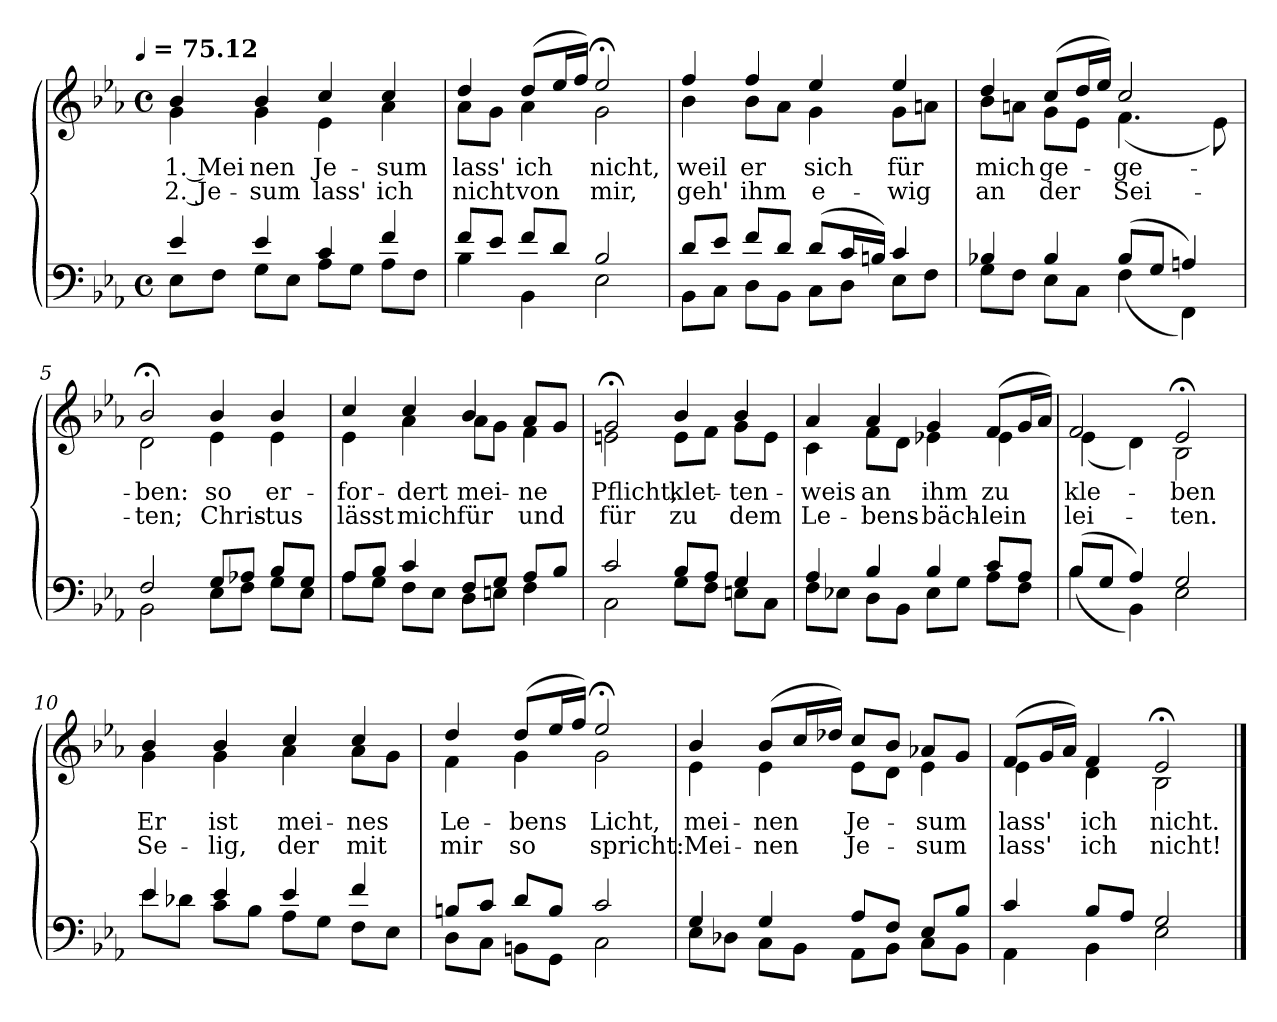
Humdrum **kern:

**kern	**kern	**text	**text	**dynam
*part1	*part1	*part1	*part1	*part1
*staff2	*staff1	*staff1	*staff1	*staff1/2
*clefF4	*clefG2	*	*	*
*k[b-e-a-]	*k[b-e-a-]	*	*	*
!!LO:TX:omd:t=[quarter] = 75.12
*M4/4	*M4/4	*	*	*
*met(c)	*met(c)	*	*	*
*MM75	*MM75	*	*	*
=1	=1	=1	=1	=1
*^	*^	*	*	*
4e-	8E-L	4b-	4g	1. Mei	2. Je-	.
.	8FJ	.	.	.	.	.
4e-	8GL	4b-	4g	nen	-sum	.
.	8E-J	.	.	.	.	.
4c	8A-L	4cc	4e-	Je-	lass'	.
.	8GJ	.	.	.	.	.
4f	8A-L	4cc	4a-	-sum	ich	.
.	8FJ	.	.	.	.	.
=2	=2	=2	=2	=2	=2	=2
*	*	*MM74	*	*	*	*
8fL	4B-	4dd	8a-L	lass'	nicht	.
8e-J	.	.	8gJ	.	.	.
8fL	4BB-	(8ddL	4a-	ich	von	♩ = 73
8dJ	.	16ee-L	.	.	.	.
.	.	16ffJJ)	.	.	.	.
2B-	2E-	2ee-;<	2g	nicht,	mir,	.
=3	=3	=3	=3	=3	=3	=3
*	*	*MM74	*	*	*	*
8dL	8BB-L	4ff	4b-	weil	geh'	.
8e-J	8CJ	.	.	.	.	.
8fL	8DL	4ff	8b-L	er	ihm	.
8dJ	8BB-J	.	8a-J	.	.	.
(8dL	8CL	4ee-	4g	sich	e-	.
16cL	8DJ	.	.	.	.	.
16BnJJ)	.	.	.	.	.	.
4c	8E-L	4ee-	8gL	für	-wig	.
.	8FJ	.	8anJ	.	.	.
=4	=4	=4	=4	=4	=4	=4
*	*	*MM73	*	*	*	*
4B-X	8GL	4dd	8b-L	mich	an	.
.	8FJ	.	8anJ	.	.	.
4B-	8E-L	(8ccL	8gL	ge-	der	.
.	8CJ	16ddL	8e-J	.	.	.
.	.	16ee-JJ)	.	.	.	.
(8B-L	(4F	2cc	(4.f	-ge-	Sei-	♩ = 70
8GJ	.	.	.	.	.	.
4An)	4FF)	.	.	.	.	.
.	.	.	8e-)	.	.	.
!!LO:LB:g=z	!!
=5	=5	=5	=5	=5	=5	=5
2F	2BB-	2b-;<	2d	-ben:	-ten;	.
8GL	8E-L	4b-	4e-	so	Chris-	♩ = 74
8A-XJ	8FJ	.	.	.	.	.
8B-L	8GL	4b-	4e-	er-	-tus	.
8GJ	8E-J	.	.	.	.	.
=6	=6	=6	=6	=6	=6	=6
8A-L	8A-L	4cc	4e-	-for-	lässt	.
8B-J	8GJ	.	.	.	.	.
4c	8FL	4cc	4a-	-dert	mich	.
.	8E-J	.	.	.	.	.
8FL	8DL	4b-	8a-L	mei-	für	♩ = 72
8GJ	8EnJ	.	8gJ	.	.	.
8A-L	4F	8a-L	4f	-ne	und	♩ = 70
8B-J	.	8gJ	.	.	.	.
=7	=7	=7	=7	=7	=7	=7
2c	2C	2g;<	2en	Pflicht,	für	.
8B-L	8GL	4b-	8eL	klet-	zu	♩ = 73
8A-J	8FJ	.	8fJ	.	.	.
4G	8EnL	4b-	8gL	-ten-	dem	.
.	8CJ	.	8eJ	.	.	.
=8	=8	=8	=8	=8	=8	=8
*	*	*MM72	*	*	*	*
4A-	8FL	4a-	4c	-weis	Le-	.
.	8E-XJ	.	.	.	.	.
4B-	8DL	4a-	8fL	an	-bens-	.
.	8BB-J	.	8dJ	.	.	.
4B-	8E-L	4g	4e-X	ihm	-bäch-	♩ = 69
.	8GJ	.	.	.	.	.
8cL	8A-L	(8fL	4e-	zu	-lein	.
8A-J	8FJ	16gL	.	.	.	.
.	.	16a-JJ)	.	.	.	.
=9	=9	=9	=9	=9	=9	=9
*	*	*MM67	*	*	*	*
(8B-L	(4B-	2f	(4e-	kle-	lei-	.
8GJ	.	.	.	.	.	.
4A-)	4BB-)	.	4d)	.	.	.
2G	2E-	2e-;<	2B-	-ben	-ten.	.
!!LO:LB:g=z	!!
=10	=10	=10	=10	=10	=10	=10
*	*	*MM70	*	*	*	*
4e-	8e-L	4b-	4g	Er	Se-	.
.	8d-XJ	.	.	.	.	.
4e-	8cL	4b-	4g	ist	-lig,	.
.	8B-J	.	.	.	.	.
4e-	8A-L	4cc	4a-	mei-	der	.
.	8GJ	.	.	.	.	.
4f	8FL	4cc	8a-L	-nes	mit	.
.	8E-J	.	8gJ	.	.	.
=11	=11	=11	=11	=11	=11	=11
*	*	*MM69	*	*	*	*
8BnL	8DL	4dd	4f	Le-	mir	.
8cJ	8CJ	.	.	.	.	.
8dL	8BBnL	(8ddL	4g	-bens	so	♩ = 68.2
8BJ	8GGJ	16ee-L	.	.	.	.
.	.	16ffJJ)	.	.	.	.
2c	2C	2ee-;<	2g	Licht,	spricht:	.
=12	=12	=12	=12	=12	=12	=12
*	*	*MM67	*	*	*	*
4G	8E-L	4b-	4e-	mei-	Mei-	.
.	8D-XJ	.	.	.	.	.
4G	8CL	(8b-L	4e-	-nen	-nen	.
.	8BB-J	16ccL	.	.	.	.
.	.	16dd-XJJ)	.	.	.	.
8A-L	8AA-L	8ccL	8e-L	Je-	Je-	♩ = 67
8FJ	8BB-J	8b-J	8dJ	.	.	.
8E-L	8CL	8a-XL	4e-	-sum	-sum	.
8B-J	8BB-J	8gJ	.	.	.	.
=13	=13	=13	=13	=13	=13	=13
*	*	*MM63	*	*	*	*
4c	4AA-	(8fL	4e-	lass'	lass'	.
.	.	16gL	.	.	.	.
.	.	16a-JJ)	.	.	.	.
8B-L	4BB-	4f	4d	ich	ich	♩ = 55.3
8A-J	.	.	.	.	.	.
2G	2E-	2e-;<	2B-	nicht.	nicht!	.
*v	*v	*	*	*	*	*
*	*v	*v	*	*	*
==	==	==	==	==
*-	*-	*-	*-	*-
